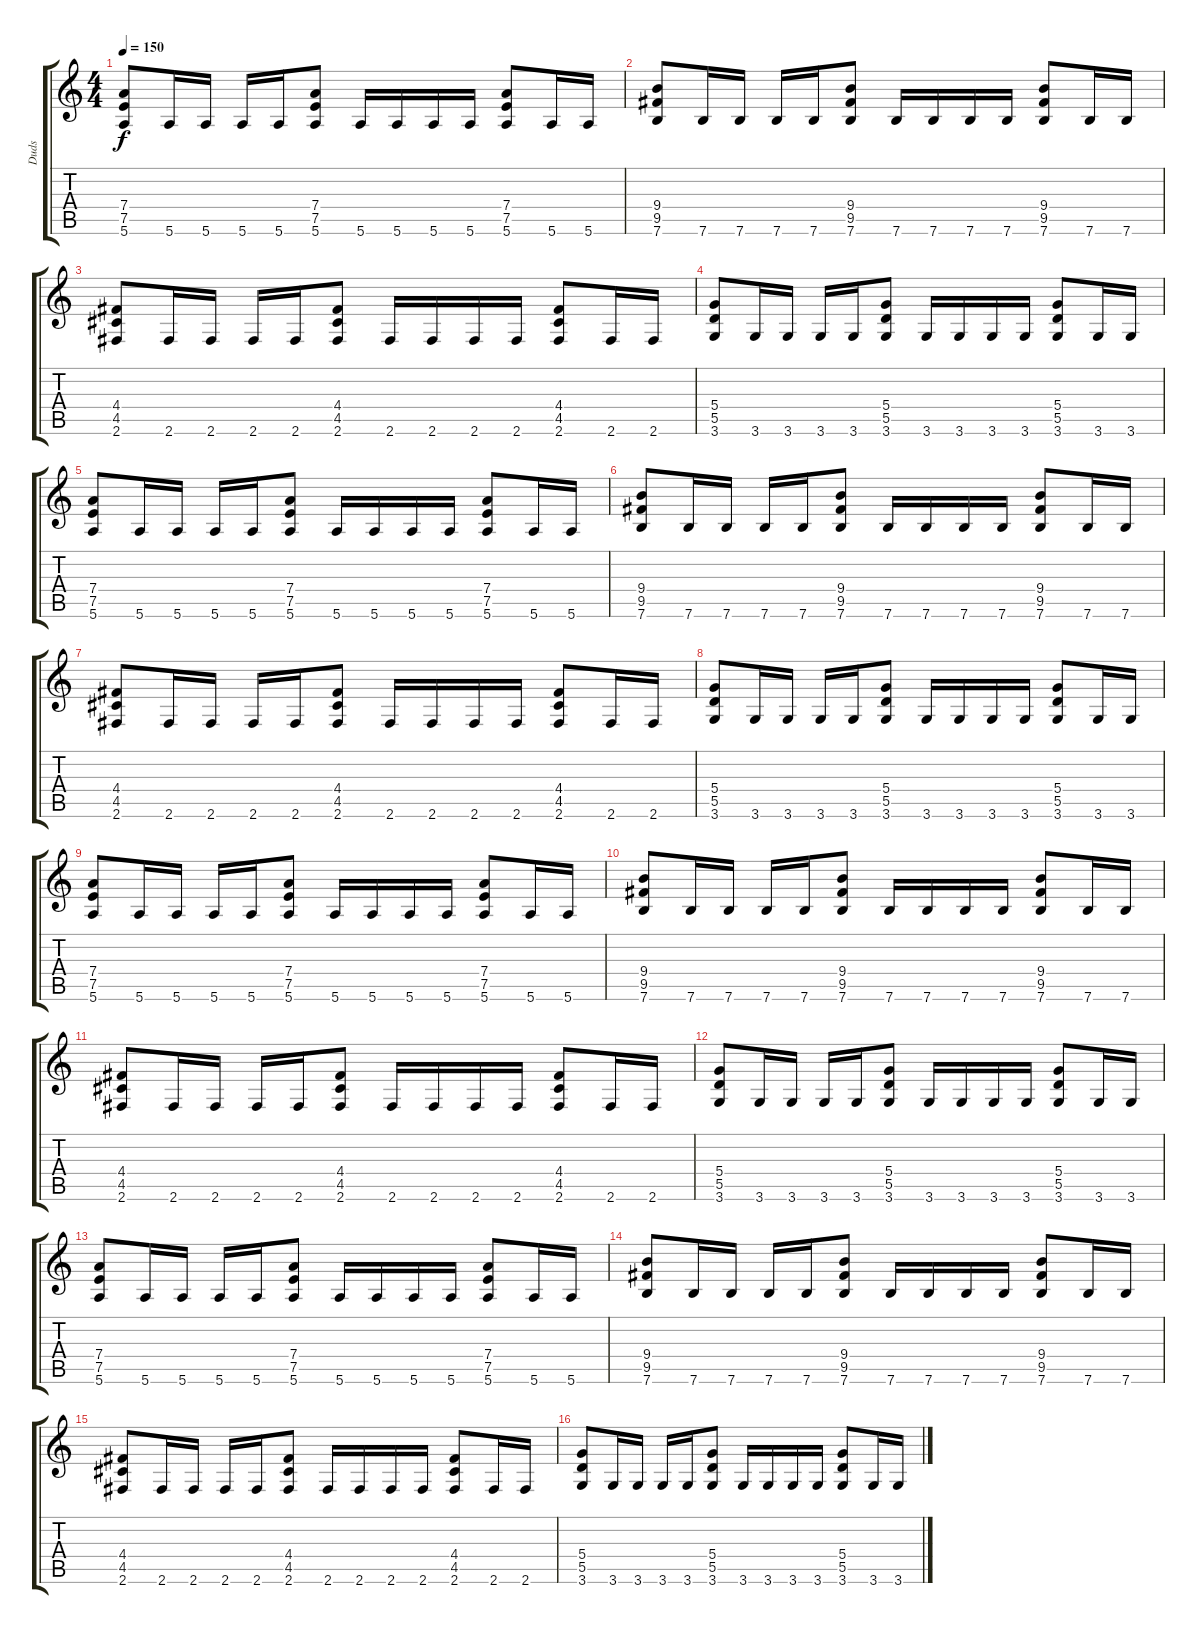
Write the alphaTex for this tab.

\track ("Duds" "Duds") {instrument distortionguitar}
\staff {score tabs}
\tuning (E4 B3 G3 D3 A2 E2) {hide}
\ts (4 4)
\tempo 150
\clef g2
\ks c
(7.4 7.5 5.6).8{dy f} 5.6.16 5.6.16 5.6.16 5.6.16 (7.4 7.5 5.6).8 5.6.16 5.6.16 5.6.16 5.6.16 (7.4 7.5 5.6).8 5.6.16 5.6.16 |
(9.4 9.5 7.6).8 7.6.16 7.6.16 7.6.16 7.6.16 (9.4 9.5 7.6).8 7.6.16 7.6.16 7.6.16 7.6.16 (9.4 9.5 7.6).8 7.6.16 7.6.16 |
(4.4 4.5 2.6).8 2.6.16 2.6.16 2.6.16 2.6.16 (4.4 4.5 2.6).8 2.6.16 2.6.16 2.6.16 2.6.16 (4.4 4.5 2.6).8 2.6.16 2.6.16 |
(5.4 5.5 3.6).8 3.6.16 3.6.16 3.6.16 3.6.16 (5.4 5.5 3.6).8 3.6.16 3.6.16 3.6.16 3.6.16 (5.4 5.5 3.6).8 3.6.16 3.6.16 |
(7.4 7.5 5.6).8 5.6.16 5.6.16 5.6.16 5.6.16 (7.4 7.5 5.6).8 5.6.16 5.6.16 5.6.16 5.6.16 (7.4 7.5 5.6).8 5.6.16 5.6.16 |
(9.4 9.5 7.6).8 7.6.16 7.6.16 7.6.16 7.6.16 (9.4 9.5 7.6).8 7.6.16 7.6.16 7.6.16 7.6.16 (9.4 9.5 7.6).8 7.6.16 7.6.16 |
(4.4 4.5 2.6).8 2.6.16 2.6.16 2.6.16 2.6.16 (4.4 4.5 2.6).8 2.6.16 2.6.16 2.6.16 2.6.16 (4.4 4.5 2.6).8 2.6.16 2.6.16 |
(5.4 5.5 3.6).8 3.6.16 3.6.16 3.6.16 3.6.16 (5.4 5.5 3.6).8 3.6.16 3.6.16 3.6.16 3.6.16 (5.4 5.5 3.6).8 3.6.16 3.6.16 |
(7.4 7.5 5.6).8 5.6.16 5.6.16 5.6.16 5.6.16 (7.4 7.5 5.6).8 5.6.16 5.6.16 5.6.16 5.6.16 (7.4 7.5 5.6).8 5.6.16 5.6.16 |
(9.4 9.5 7.6).8 7.6.16 7.6.16 7.6.16 7.6.16 (9.4 9.5 7.6).8 7.6.16 7.6.16 7.6.16 7.6.16 (9.4 9.5 7.6).8 7.6.16 7.6.16 |
(4.4 4.5 2.6).8 2.6.16 2.6.16 2.6.16 2.6.16 (4.4 4.5 2.6).8 2.6.16 2.6.16 2.6.16 2.6.16 (4.4 4.5 2.6).8 2.6.16 2.6.16 |
(5.4 5.5 3.6).8 3.6.16 3.6.16 3.6.16 3.6.16 (5.4 5.5 3.6).8 3.6.16 3.6.16 3.6.16 3.6.16 (5.4 5.5 3.6).8 3.6.16 3.6.16 |
(7.4 7.5 5.6).8 5.6.16 5.6.16 5.6.16 5.6.16 (7.4 7.5 5.6).8 5.6.16 5.6.16 5.6.16 5.6.16 (7.4 7.5 5.6).8 5.6.16 5.6.16 |
(9.4 9.5 7.6).8 7.6.16 7.6.16 7.6.16 7.6.16 (9.4 9.5 7.6).8 7.6.16 7.6.16 7.6.16 7.6.16 (9.4 9.5 7.6).8 7.6.16 7.6.16 |
(4.4 4.5 2.6).8 2.6.16 2.6.16 2.6.16 2.6.16 (4.4 4.5 2.6).8 2.6.16 2.6.16 2.6.16 2.6.16 (4.4 4.5 2.6).8 2.6.16 2.6.16 |
(5.4 5.5 3.6).8 3.6.16 3.6.16 3.6.16 3.6.16 (5.4 5.5 3.6).8 3.6.16 3.6.16 3.6.16 3.6.16 (5.4 5.5 3.6).8 3.6.16 3.6.16
